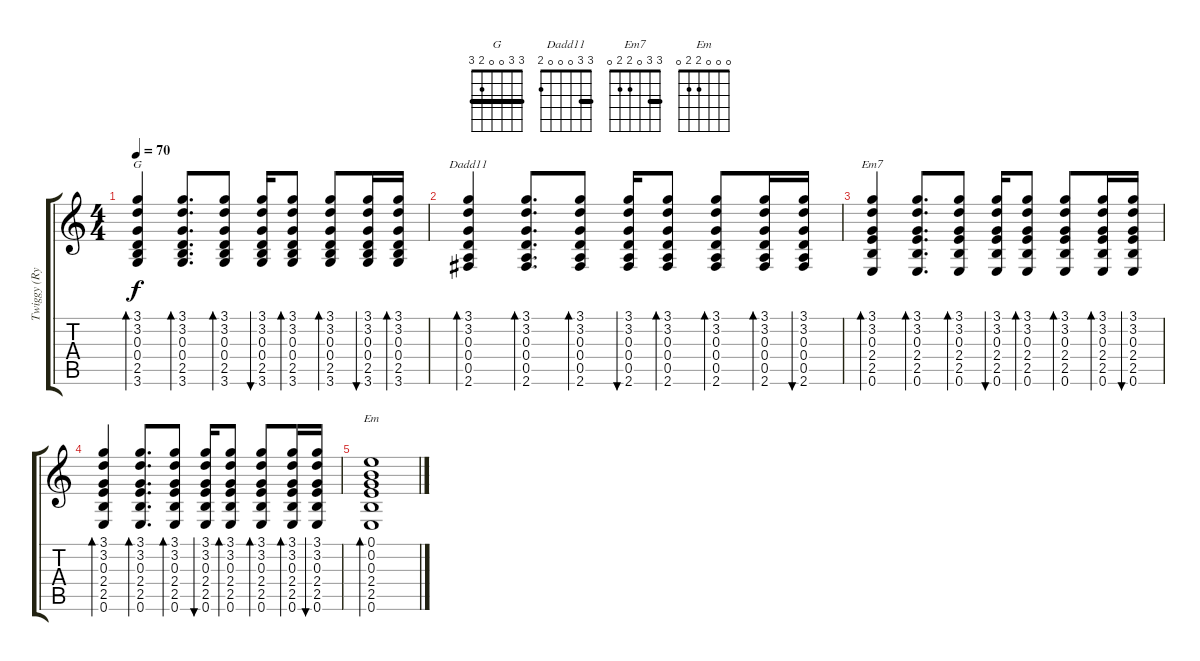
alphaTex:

\track ("Twiggy (Rythm)" "Twiggy (Ry") {instrument acousticguitarsteel}
\staff {score tabs}
\tuning (E4 B3 G3 D3 A2 E2) {hide}
\chord ("G" 3 3 0 0 2 3) {barre 3}
\chord ("Dadd11" 3 3 0 0 0 2) {barre 3}
\chord ("Em7" 3 3 0 2 2 0) {barre 3}
\chord ("Em" 0 0 0 2 2 0)
\ts (4 4)
\tempo 70
\clef g2
\ks c
(3.1 3.2 0.3 0.4 2.5 3.6).4{bd 60 ch "G" dy f} (3.1 3.2 0.3 0.4 2.5 3.6).8{d bd 60} (3.1 3.2 0.3 0.4 2.5 3.6).8{bd 60} (3.1 3.2 0.3 0.4 2.5 3.6).16{bu 60} (3.1 3.2 0.3 0.4 2.5 3.6).8{bd 60} (3.1 3.2 0.3 0.4 2.5 3.6).8{bd 60} (3.1 3.2 0.3 0.4 2.5 3.6).16{bu 60} (3.1 3.2 0.3 0.4 2.5 3.6).16{bd 60} |
(3.1 3.2 0.3 0.4 0.5 2.6).4{bd 60 ch "Dadd11"} (3.1 3.2 0.3 0.4 0.5 2.6).8{d bd 60} (3.1 3.2 0.3 0.4 0.5 2.6).8{bd 60} (3.1 3.2 0.3 0.4 0.5 2.6).16{bu 60} (3.1 3.2 0.3 0.4 0.5 2.6).8{bd 60} (3.1 3.2 0.3 0.4 0.5 2.6).8{bd 60} (3.1 3.2 0.3 0.4 0.5 2.6).16{bd 60} (3.1 3.2 0.3 0.4 0.5 2.6).16{bu 60} |
(3.1 3.2 0.3 2.4 2.5 0.6).4{bd 60 ch "Em7"} (3.1 3.2 0.3 2.4 2.5 0.6).8{d bd 60} (3.1 3.2 0.3 2.4 2.5 0.6).8{bd 60} (3.1 3.2 0.3 2.4 2.5 0.6).16{bu 60} (3.1 3.2 0.3 2.4 2.5 0.6).8{bd 60} (3.1 3.2 0.3 2.4 2.5 0.6).8{bd 60} (3.1 3.2 0.3 2.4 2.5 0.6).16{bd 60} (3.1 3.2 0.3 2.4 2.5 0.6).16{bu 60} |
(3.1 3.2 0.3 2.4 2.5 0.6).4{bd 60} (3.1 3.2 0.3 2.4 2.5 0.6).8{d bd 60} (3.1 3.2 0.3 2.4 2.5 0.6).8{bd 60} (3.1 3.2 0.3 2.4 2.5 0.6).16{bu 60} (3.1 3.2 0.3 2.4 2.5 0.6).8{bd 60} (3.1 3.2 0.3 2.4 2.5 0.6).8{bd 60} (3.1 3.2 0.3 2.4 2.5 0.6).16{bd 60} (3.1 3.2 0.3 2.4 2.5 0.6).16{bu 60} |
(0.1 0.2 0.3 2.4 2.5 0.6).1{bd 60 ch "Em"}
